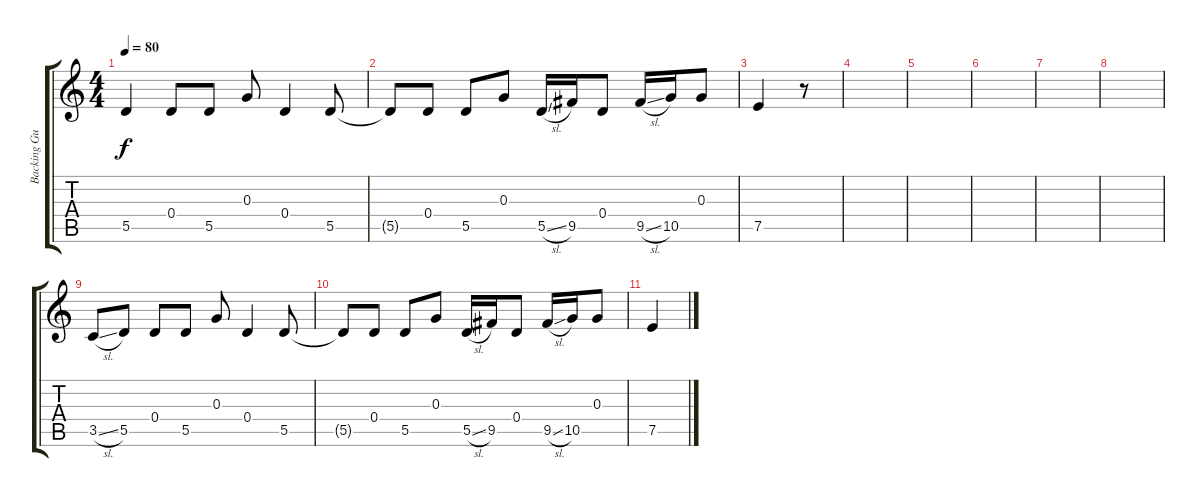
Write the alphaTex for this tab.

\track ("Backing Guitar Clean (kjartan sveinsson)" "Backing Gu") {instrument electricguitarclean}
\staff {score tabs}
\tuning (E4 B3 G3 D3 A2 E2) {hide}
\ts (4 4)
\tempo 80
\clef g2
\ks c
5.5.4{dy f} 0.4.8 5.5.8 0.3.8 0.4.4 5.5.8 |
5.5{t}.8 0.4.8 5.5.8 0.3.8 5.5{sl}.16 9.5.16 0.4.8 9.5{sl}.16 10.5.16 0.3.8 |
7.5.4 r.8 |
|
|
|
|
|
3.5{sl}.8 5.5.8 0.4.8 5.5.8 0.3.8 0.4.4 5.5.8 |
5.5{t}.8 0.4.8 5.5.8 0.3.8 5.5{sl}.16 9.5.16 0.4.8 9.5{sl}.16 10.5.16 0.3.8 |
7.5.4
